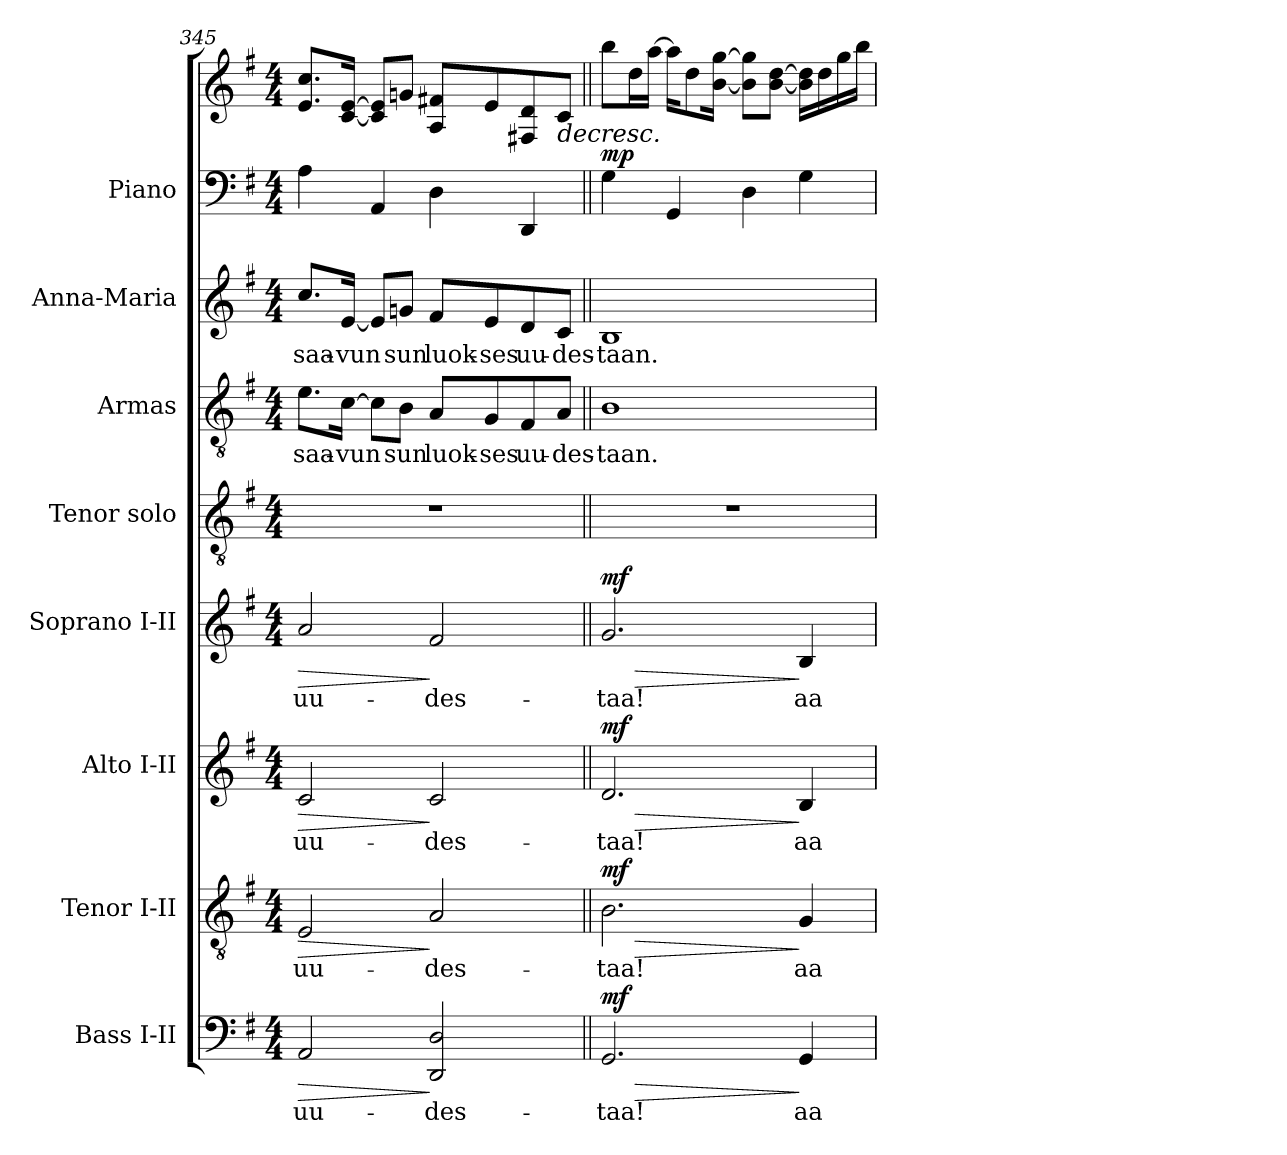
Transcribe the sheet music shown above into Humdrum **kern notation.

**kern	**text	**dynam	**kern	**text	**dynam	**kern	**text	**dynam	**kern	**text	**dynam	**kern	**kern	**text	**kern	**text	**kern	**kern	**dynam
*part8	*part8	*part8	*part7	*part7	*part7	*part6	*part6	*part6	*part5	*part5	*part5	*part4	*part3	*part3	*part2	*part2	*part1	*part1	*part1
*staff9	*staff9	*staff9	*staff8	*staff8	*staff8	*staff7	*staff7	*staff7	*staff6	*staff6	*staff6	*staff5	*staff4	*staff4	*staff3	*staff3	*staff2	*staff1	*staff1/2
*I"Bass I-II	*	*	*I"Tenor I-II	*	*	*I"Alto I-II	*	*	*I"Soprano I-II	*	*	*I"Tenor solo	*I"Armas	*	*I"Anna-Maria	*	*I"Piano	*	*
*I'B.	*	*	*I'T.	*	*	*I'A.	*	*	*I'S.	*	*	*I'T. Solo	*I'Armas	*	*I'A-M	*	*I'Pno.	*	*
*clefF4	*	*	*clefGv2	*	*	*clefG2	*	*	*clefG2	*	*	*clefGv2	*clefGv2	*	*clefG2	*	*clefF4	*clefG2	*
*	*	*	*ITrd7c12	*	*	*	*	*	*	*	*	*ITrd7c12	*ITrd7c12	*	*	*	*	*	*
*k[f#]	*	*	*k[f#]	*	*	*k[f#]	*	*	*k[f#]	*	*	*k[f#]	*k[f#]	*	*k[f#]	*	*k[f#]	*k[f#]	*
*G:	*	*	*G:	*	*	*G:	*	*	*G:	*	*	*G:	*G:	*	*G:	*	*G:	*G:	*
*M4/4	*	*	*M4/4	*	*	*M4/4	*	*	*M4/4	*	*	*M4/4	*M4/4	*	*M4/4	*	*M4/4	*M4/4	*
=345	=345	=345	=345	=345	=345	=345	=345	=345	=345	=345	=345	=345	=345	=345	=345	=345	=345	=345	=345
!	!LO:LY:b:color=#000000	!LO:HP:b	!	!	!	!	!	!	!	!	!	!	!	!	!	!	!	!	!
!	!	!	!	!LO:LY:b:color=#000000	!LO:HP:b	!	!	!	!	!	!	!	!	!	!	!	!	!	!
!	!	!	!	!	!	!	!LO:LY:b:color=#000000	!LO:HP:b	!	!	!	!	!	!	!	!	!	!	!
!	!	!	!	!	!	!	!	!	!	!LO:LY:b:color=#000000	!LO:HP:b	!	!	!	!	!	!	!	!
!	!	!	!	!	!	!	!	!	!	!	!	!	!	!LO:LY:b:color=#000000	!	!	!	!	!
!	!	!	!	!	!	!	!	!	!	!	!	!	!	!	!	!LO:LY:b:color=#000000	!	!	!
2AAi/	uu-	>	2EEi/	uu-	>	2ci/	uu-	>	2ai/	uu-	>	1r	8.Ei\L	saa-	8.cci/L	saa-	4Ai\	8.ei/ 8.cciL	.
!	!	!	!	!	!	!	!	!	!	!	!	!	!	!LO:LY:b:color=#000000	!	!	!	!	!
!	!	!	!	!	!	!	!	!	!	!	!	!	!	!	!	!LO:LY:b:color=#000000	!	!	!
.	.	.	.	.	.	.	.	.	.	.	.	.	[>16Ci\Jk	-vun	[<16ei/Jk	-vun	.	[<16ci/ [>16eiJk	.
.	.	.	.	.	.	.	.	.	.	.	.	.	8Ci\L]	.	8ei/L]	.	4AAi/	8ci/] 8ei]L	]
!	!	!	!	!	!	!	!	!	!	!	!	!	!	!LO:LY:b:color=#000000	!	!	!	!	!
!	!	!	!	!	!	!	!	!	!	!	!	!	!	!	!	!LO:LY:b:color=#000000	!	!	!
.	.	.	.	.	.	.	.	.	.	.	.	.	8BBi\J	sun	8gni/J	sun	.	8gni/J	.
!	!LO:LY:b:color=#000000	!	!	!	!	!	!	!	!	!	!	!	!	!	!	!	!	!	!
!	!	!	!	!LO:LY:b:color=#000000	!	!	!	!	!	!	!	!	!	!	!	!	!	!	!
!	!	!	!	!	!	!	!LO:LY:b:color=#000000	!	!	!	!	!	!	!	!	!	!	!	!
!	!	!	!	!	!	!	!	!	!	!LO:LY:b:color=#000000	!	!	!	!	!	!	!	!	!
!	!	!	!	!	!	!	!	!	!	!	!	!	!	!LO:LY:b:color=#000000	!	!	!	!	!
!	!	!	!	!	!	!	!	!	!	!	!	!	!	!	!	!LO:LY:b:color=#000000	!	!	!
2DDi/ 2Di	-des-	]	2AAi/	-des-	]	2ci/	-des-	]	2f#i/	-des-	]	.	8AAi/L	luok-	8f#i/L	luok-	4Di\	8Ai/ 8f#XiL	.
!	!	!	!	!	!	!	!	!	!	!	!	!	!	!LO:LY:b:color=#000000	!	!	!	!	!
!	!	!	!	!	!	!	!	!	!	!	!	!	!	!	!	!LO:LY:b:color=#000000	!	!	!
.	.	.	.	.	.	.	.	.	.	.	.	.	8GGi/	-ses	8ei/	-ses	.	8ei/	.
!	!	!	!	!	!	!	!	!	!	!	!	!	!	!LO:LY:b:color=#000000	!	!	!	!	!
!	!	!	!	!	!	!	!	!	!	!	!	!	!	!	!	!LO:LY:b:color=#000000	!	!	!
.	.	.	.	.	.	.	.	.	.	.	.	.	8FF#i/	uu-	8di/	uu-	4DDi/	8F#Xi/ 8di	.
!	!	!	!	!	!	!	!	!	!	!	!	!	!	!LO:LY:b:color=#000000	!	!	!	!	!
!	!	!	!	!	!	!	!	!	!	!	!	!	!	!	!	!LO:LY:b:color=#000000	!	!	!LO:HP:b
.	.	.	.	.	.	.	.	.	.	.	.	.	8AAi/J	-des-	8ci/J	-des-	.	8ci/J	>
!!LO:PB:g=z
=346||	=346||	=346||	=346||	=346||	=346||	=346||	=346||	=346||	=346||	=346||	=346||	=346||	=346||	=346||	=346||	=346||	=346||	=346||	=346||
!	!LO:LY:b:color=#000000	!LO:HP:b	!	!	!	!	!	!	!	!	!	!	!	!	!	!	!	!	!
!	!	!	!	!LO:LY:b:color=#000000	!LO:HP:b	!	!	!	!	!	!	!	!	!	!	!	!	!	!
!	!	!	!	!	!	!	!LO:LY:b:color=#000000	!LO:HP:b	!	!	!	!	!	!	!	!	!	!	!
!	!	!	!	!	!	!	!	!	!	!LO:LY:b:color=#000000	!LO:HP:b	!	!	!	!	!	!	!	!
!	!	!	!	!	!	!	!	!	!	!	!	!	!	!LO:LY:b:color=#000000	!	!	!	!	!
!	!	!	!	!	!	!	!	!	!	!	!	!	!	!	!	!LO:LY:b:color=#000000	!	!	!
2.GGi/	-taa!	> mf	2.BBi\	-taa!	> mf	2.di/	-taa!	> mf	2.gi/	-taa!	> mf	1r	1BBi	-taan.	1Bi	-taan.	4Gi\	8bbi\L	mp
.	.	.	.	.	.	.	.	.	.	.	.	.	.	.	.	.	.	16ddi\L	.
.	.	.	.	.	.	.	.	.	.	.	.	.	.	.	.	.	.	[>16aai\JJ	.
.	.	.	.	.	.	.	.	.	.	.	.	.	.	.	.	.	4GGi/	16aai\KL]	.
.	.	.	.	.	.	.	.	.	.	.	.	.	.	.	.	.	.	8ddi\	.
.	.	.	.	.	.	.	.	.	.	.	.	.	.	.	.	.	.	[<16bi\ [>16ggiJk	.
.	.	.	.	.	.	.	.	.	.	.	.	.	.	.	.	.	4Di\	8bi\] 8ggi]L	.
.	.	.	.	.	.	.	.	.	.	.	.	.	.	.	.	.	.	[<8bi\ [>8ddiJ	.
!	!LO:LY:b:color=#000000	!	!	!	!	!	!	!	!	!	!	!	!	!	!	!	!	!	!
!	!	!	!	!LO:LY:b:color=#000000	!	!	!	!	!	!	!	!	!	!	!	!	!	!	!
!	!	!	!	!	!	!	!LO:LY:b:color=#000000	!	!	!	!	!	!	!	!	!	!	!	!
!	!	!	!	!	!	!	!	!	!	!LO:LY:b:color=#000000	!	!	!	!	!	!	!	!	!
4GGi/	aa-	]	4GGi/	aa-	]	4Bi/	aa-	]	4Bi/	aa-	]	.	.	.	.	.	4Gi\	16bi\] 16ddi]LL	.
.	.	.	.	.	.	.	.	.	.	.	.	.	.	.	.	.	.	16ddi\	.
.	.	.	.	.	.	.	.	.	.	.	.	.	.	.	.	.	.	16ggi\	.
.	.	.	.	.	.	.	.	.	.	.	.	.	.	.	.	.	.	16bbi\JJ	.
=	=	=	=	=	=	=	=	=	=	=	=	=	=	=	=	=	=	=	=
*-	*-	*-	*-	*-	*-	*-	*-	*-	*-	*-	*-	*-	*-	*-	*-	*-	*-	*-	*-
